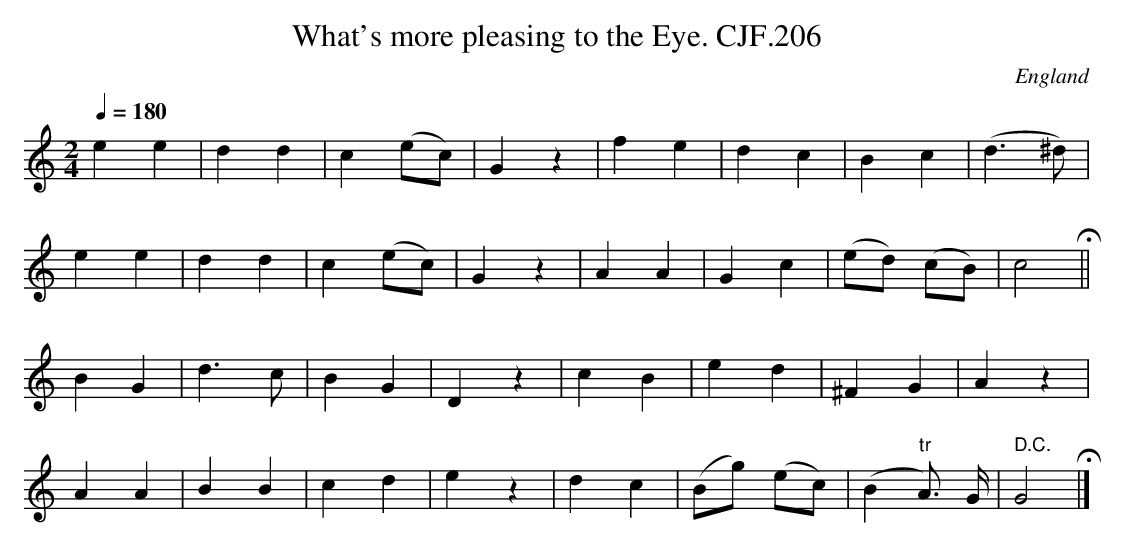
X:1
T:What's more pleasing to the Eye. CJF.206
O:England
M:2/4
L:1/8
Q:1/4=180
K:C major
e2e2|d2d2|c2(ec)|G2z2|\
f2e2|d2c2|B2c2|(d3^d)|!
e2e2|d2d2|c2(ec)|G2z2|\
A2A2|G2c2|(ed) (cB)|c4H||!
B2G2|d3c|B2G2|D2z2|\
c2B2|e2d2|^F2G2|A2z2|!
A2A2|B2B2|c2d2|e2z2|\
d2c2|(Bg) (ec)|(B2"tr"A3/2) G/|" D.C."G4H|]
